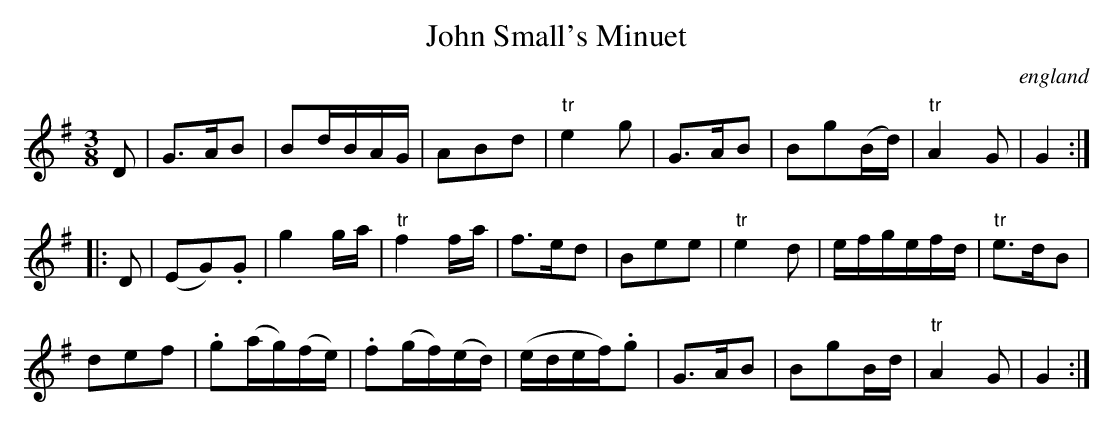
X:1
T:John Small's Minuet
O:england
M:3/8
L:1/16
K:G
D2|\
G3AB2| B2dBAG| A2B2d2| "tr"e4 g2| G3AB2| B2g2(Bd)| "tr"A4 G2| G4::
D2|\
(E2G2).G2| g4 ga| "tr"f4 fa| f3ed2| \
B2e2e2| "tr"e4d2| efgefd| "tr"e3dB2|
d2e2f2| .g2(ag)(fe)| .f2(gf)(ed)| (edef).g2|\
G3AB2| B2g2Bd| "tr"A4 G2| G4:|
